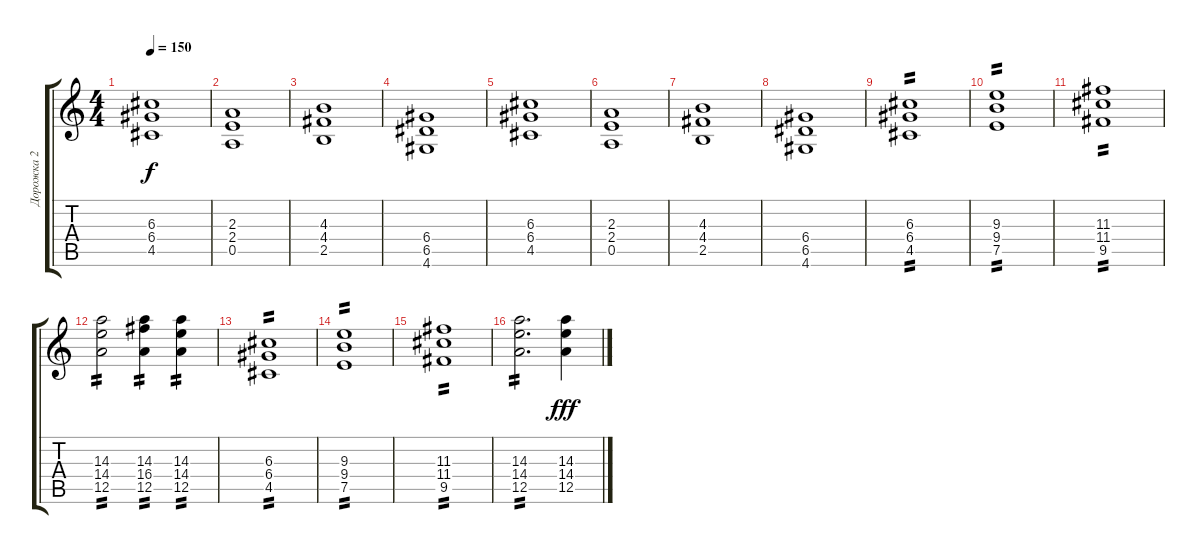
\track ("Дорожка 2" "Дорожка 2") {instrument distortionguitar}
\staff {score tabs}
\tuning (E4 B3 G3 D3 A2 E2) {hide}
\ts (4 4)
\tempo 150
\clef g2
\ks c
(6.3 6.4 4.5).1{dy f} |
(2.3 2.4 0.5).1 |
(4.3 4.4 2.5).1 |
(6.4 6.5 4.6).1 |
(6.3 6.4 4.5).1 |
(2.3 2.4 0.5).1 |
(4.3 4.4 2.5).1 |
(6.4 6.5 4.6).1 |
(6.3 6.4 4.5).1{tp 2} |
(9.3 9.4 7.5).1{tp 2} |
(11.3 11.4 9.5).1{tp 2} |
(14.3 14.4 12.5).2{tp 2} (14.3 16.4 12.5).4{tp 2} (14.3 14.4 12.5).4{tp 2} |
(6.3 6.4 4.5).1{tp 2} |
(9.3 9.4 7.5).1{tp 2} |
(11.3 11.4 9.5).1{tp 2} |
(14.3 14.4 12.5).2{d tp 2} (14.3 14.4 12.5).4{dy fff}
